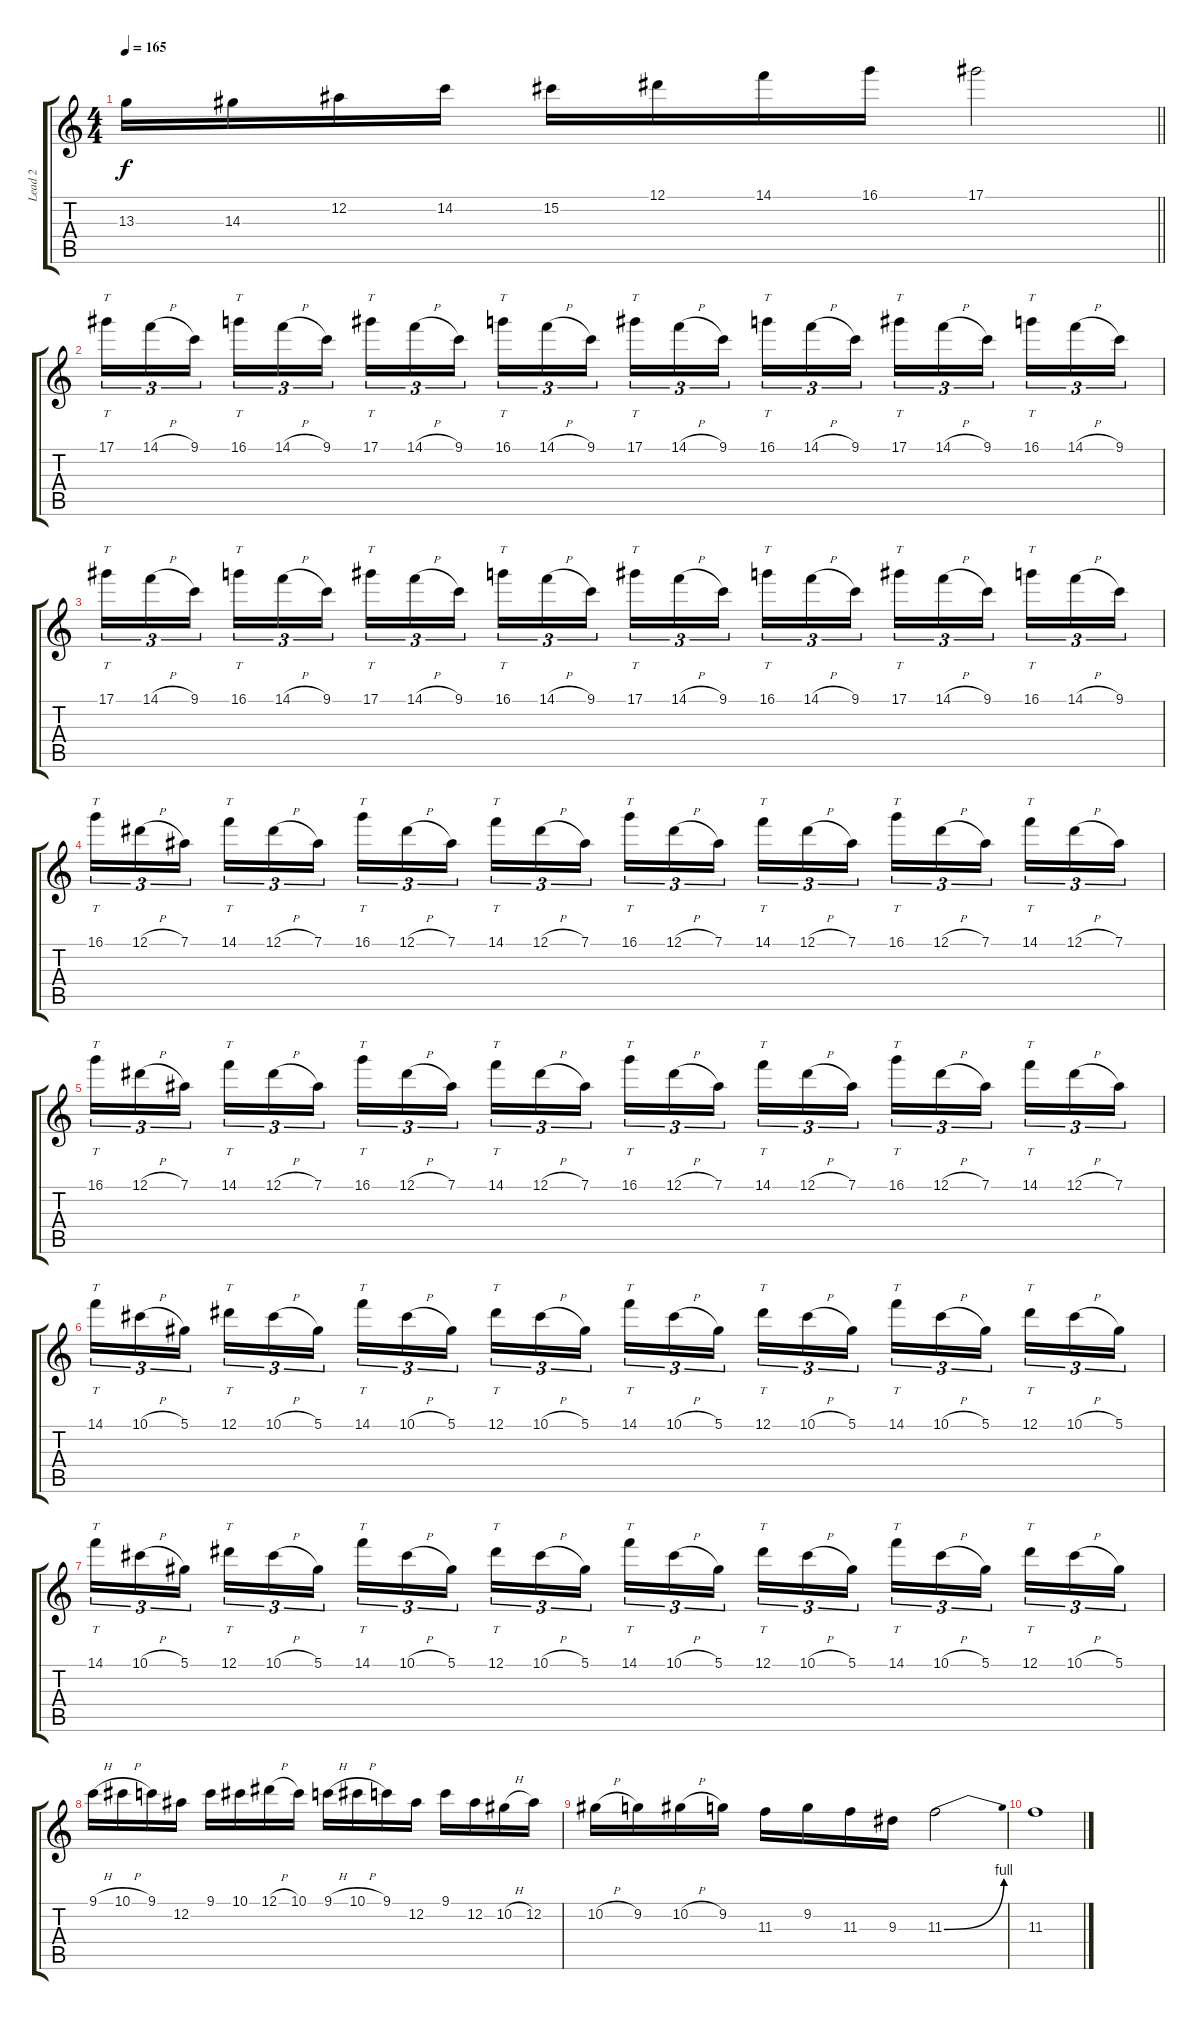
\track ("Lead 2" "Lead 2") {instrument overdrivenguitar}
\staff {score tabs}
\tuning (Eb4 Bb3 Gb3 Db3 Ab2 Eb2) {hide}
\ts (4 4)
\tempo 165
\clef g2
\barLineRight lightlight
\ks c
13.3.16{dy f} 14.3.16 12.2.16 14.2.16 15.2.16 12.1.16 14.1.16 16.1.16 17.1.2 |
17.1.16{tt tu (3 2)} 14.1{h}.16{tu (3 2)} 9.1.16{tu (3 2)} 16.1.16{tt tu (3 2)} 14.1{h}.16{tu (3 2)} 9.1.16{tu (3 2)} 17.1.16{tt tu (3 2)} 14.1{h}.16{tu (3 2)} 9.1.16{tu (3 2)} 16.1.16{tt tu (3 2)} 14.1{h}.16{tu (3 2)} 9.1.16{tu (3 2)} 17.1.16{tt tu (3 2)} 14.1{h}.16{tu (3 2)} 9.1.16{tu (3 2)} 16.1.16{tt tu (3 2)} 14.1{h}.16{tu (3 2)} 9.1.16{tu (3 2)} 17.1.16{tt tu (3 2)} 14.1{h}.16{tu (3 2)} 9.1.16{tu (3 2)} 16.1.16{tt tu (3 2)} 14.1{h}.16{tu (3 2)} 9.1.16{tu (3 2)} |
17.1.16{tt tu (3 2)} 14.1{h}.16{tu (3 2)} 9.1.16{tu (3 2)} 16.1.16{tt tu (3 2)} 14.1{h}.16{tu (3 2)} 9.1.16{tu (3 2)} 17.1.16{tt tu (3 2)} 14.1{h}.16{tu (3 2)} 9.1.16{tu (3 2)} 16.1.16{tt tu (3 2)} 14.1{h}.16{tu (3 2)} 9.1.16{tu (3 2)} 17.1.16{tt tu (3 2)} 14.1{h}.16{tu (3 2)} 9.1.16{tu (3 2)} 16.1.16{tt tu (3 2)} 14.1{h}.16{tu (3 2)} 9.1.16{tu (3 2)} 17.1.16{tt tu (3 2)} 14.1{h}.16{tu (3 2)} 9.1.16{tu (3 2)} 16.1.16{tt tu (3 2)} 14.1{h}.16{tu (3 2)} 9.1.16{tu (3 2)} |
16.1.16{tt tu (3 2)} 12.1{h}.16{tu (3 2)} 7.1.16{tu (3 2)} 14.1.16{tt tu (3 2)} 12.1{h}.16{tu (3 2)} 7.1.16{tu (3 2)} 16.1.16{tt tu (3 2)} 12.1{h}.16{tu (3 2)} 7.1.16{tu (3 2)} 14.1.16{tt tu (3 2)} 12.1{h}.16{tu (3 2)} 7.1.16{tu (3 2)} 16.1.16{tt tu (3 2)} 12.1{h}.16{tu (3 2)} 7.1.16{tu (3 2)} 14.1.16{tt tu (3 2)} 12.1{h}.16{tu (3 2)} 7.1.16{tu (3 2)} 16.1.16{tt tu (3 2)} 12.1{h}.16{tu (3 2)} 7.1.16{tu (3 2)} 14.1.16{tt tu (3 2)} 12.1{h}.16{tu (3 2)} 7.1.16{tu (3 2)} |
16.1.16{tt tu (3 2)} 12.1{h}.16{tu (3 2)} 7.1.16{tu (3 2)} 14.1.16{tt tu (3 2)} 12.1{h}.16{tu (3 2)} 7.1.16{tu (3 2)} 16.1.16{tt tu (3 2)} 12.1{h}.16{tu (3 2)} 7.1.16{tu (3 2)} 14.1.16{tt tu (3 2)} 12.1{h}.16{tu (3 2)} 7.1.16{tu (3 2)} 16.1.16{tt tu (3 2)} 12.1{h}.16{tu (3 2)} 7.1.16{tu (3 2)} 14.1.16{tt tu (3 2)} 12.1{h}.16{tu (3 2)} 7.1.16{tu (3 2)} 16.1.16{tt tu (3 2)} 12.1{h}.16{tu (3 2)} 7.1.16{tu (3 2)} 14.1.16{tt tu (3 2)} 12.1{h}.16{tu (3 2)} 7.1.16{tu (3 2)} |
14.1.16{tt tu (3 2)} 10.1{h}.16{tu (3 2)} 5.1.16{tu (3 2)} 12.1.16{tt tu (3 2)} 10.1{h}.16{tu (3 2)} 5.1.16{tu (3 2)} 14.1.16{tt tu (3 2)} 10.1{h}.16{tu (3 2)} 5.1.16{tu (3 2)} 12.1.16{tt tu (3 2)} 10.1{h}.16{tu (3 2)} 5.1.16{tu (3 2)} 14.1.16{tt tu (3 2)} 10.1{h}.16{tu (3 2)} 5.1.16{tu (3 2)} 12.1.16{tt tu (3 2)} 10.1{h}.16{tu (3 2)} 5.1.16{tu (3 2)} 14.1.16{tt tu (3 2)} 10.1{h}.16{tu (3 2)} 5.1.16{tu (3 2)} 12.1.16{tt tu (3 2)} 10.1{h}.16{tu (3 2)} 5.1.16{tu (3 2)} |
14.1.16{tt tu (3 2)} 10.1{h}.16{tu (3 2)} 5.1.16{tu (3 2)} 12.1.16{tt tu (3 2)} 10.1{h}.16{tu (3 2)} 5.1.16{tu (3 2)} 14.1.16{tt tu (3 2)} 10.1{h}.16{tu (3 2)} 5.1.16{tu (3 2)} 12.1.16{tt tu (3 2)} 10.1{h}.16{tu (3 2)} 5.1.16{tu (3 2)} 14.1.16{tt tu (3 2)} 10.1{h}.16{tu (3 2)} 5.1.16{tu (3 2)} 12.1.16{tt tu (3 2)} 10.1{h}.16{tu (3 2)} 5.1.16{tu (3 2)} 14.1.16{tt tu (3 2)} 10.1{h}.16{tu (3 2)} 5.1.16{tu (3 2)} 12.1.16{tt tu (3 2)} 10.1{h}.16{tu (3 2)} 5.1.16{tu (3 2)} |
9.1{h}.16 10.1{h}.16 9.1.16 12.2.16 9.1.16 10.1.16 12.1{h}.16 10.1.16 9.1{h}.16 10.1{h}.16 9.1.16 12.2.16 9.1.16 12.2.16 10.2{h}.16 12.2.16 |
10.2{h}.16 9.2.16 10.2{h}.16 9.2.16 11.3.16 9.2.16 11.3.16 9.3.16 11.3{be (bend 0 0 60 4)}.2 |
11.3.1
